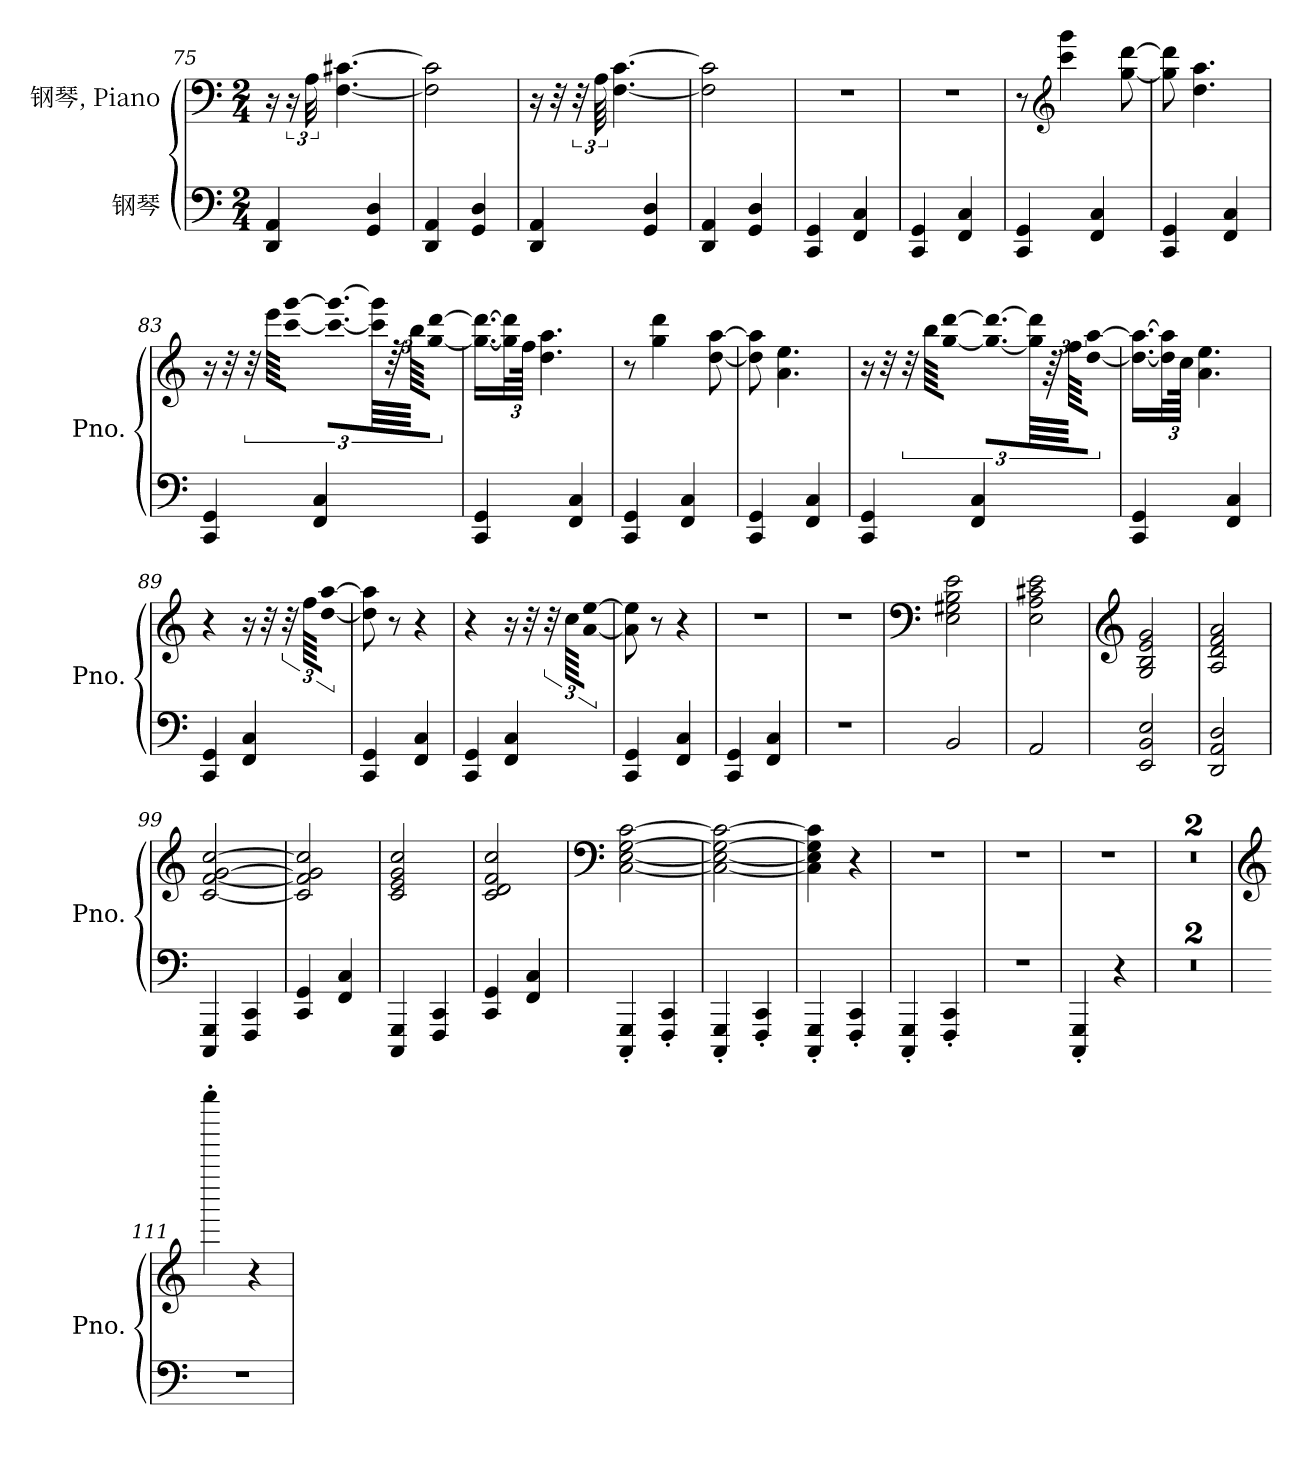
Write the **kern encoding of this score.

**kern	**kern
*part2	*part1
*staff2	*staff1
*I"钢琴	*I"钢琴, Piano
*	*I'Pno.
*clefF4	*clefF4
*k[]	*k[]
*M2/4	*M2/4
*MM67	*MM67
=75	=75
4DD/ 4AA/	16r
.	24r
.	48A\
.	[4.F\ [4.c#X\
4GG/ 4D/	.
=76	=76
*	*MM65
4DD/ 4AA/	2F\] 2c#\]
4GG/ 4D/	.
=77	=77
*	*MM63
4DD/ 4AA/	16r
.	32r
.	48r
.	96A\
.	[4.F\ [4.c\
4GG/ 4D/	.
=78	=78
*	*MM62
4DD/ 4AA/	2F\] 2c\]
4GG/ 4D/	.
=79	=79
*	*MM80
4CC/ 4GG/	2r
4FF/ 4C/	.
=80	=80
4CC/ 4GG/	2r
4FF/ 4C/	.
=81	=81
4CC/ 4GG/	8r
*	*clefG2
.	4ccc\ 4ggg\
4FF/ 4C/	.
.	[8gg\ [8ddd\
=82	=82
4CC/ 4GG/	8gg\] 8ddd\]
.	4.dd\ 4.aa\
4FF/ 4C/	.
!!LO:LB:g=z
=83	=83
4CC/ 4GG/	16r
.	32r
.	48r
.	96eee\KKKL
.	[8ccc\ [8ggg\J
4FF/ 4C/	16.ccc\_ 16.ggg\_LL
.	96ccc\] 96ggg\]JJkk
.	96r
.	96bb\KKKL
.	[8gg\ [8ddd\J
=84	=84
4CC/ 4GG/	16.gg\_ 16.ddd\_LL
*	*Xbrackettup
.	48gg\] 48ddd\]L
.	96ff\JJJk
.	4.dd\ 4.aa\
4FF/ 4C/	.
=85	=85
4CC/ 4GG/	8r
.	4gg\ 4ddd\
4FF/ 4C/	.
.	[8dd\ [8aa\
=86	=86
4CC/ 4GG/	8dd\] 8aa\]
.	4.a\ 4.ee\
4FF/ 4C/	.
=87	=87
4CC/ 4GG/	16r
.	32r
*	*brackettup
.	48r
.	96bb\KKKL
.	[8gg\ [8ddd\J
4FF/ 4C/	16.gg\_ 16.ddd\_LL
.	96gg\] 96ddd\]JJkk
.	96r
.	96ff\KKKL
.	[8dd\ [8aa\J
!!LO:LB:g=z
=88	=88
4CC/ 4GG/	16.dd\_ 16.aa\_LL
*	*Xbrackettup
.	48dd\] 48aa\]L
.	96cc\JJJk
.	4.a\ 4.ee\
4FF/ 4C/	.
=89	=89
4CC/ 4GG/	4r
4FF/ 4C/	16r
.	32r
*	*brackettup
.	48r
.	96ff\KKKL
.	[8dd\ [8aa\J
=90	=90
4CC/ 4GG/	8dd\] 8aa\]
.	8r
4FF/ 4C/	4r
=91	=91
4CC/ 4GG/	4r
4FF/ 4C/	16r
.	32r
.	48r
.	96cc\KKKL
.	[8a\ [8ee\J
=92	=92
4CC/ 4GG/	8a\] 8ee\]
.	8r
4FF/ 4C/	4r
=93	=93
4CC/ 4GG/	2r
4FF/ 4C/	.
=94	=94
2r	2r
=95	=95
*	*clefF4
2BB/	2E\ 2G#X\ 2B\ 2e\
=96	=96
2AA/	2E\ 2A\ 2c#X\ 2e\
!!LO:LB:g=z
=97	=97
*	*clefG2
2EE/ 2BB/ 2E/	2G/ 2B/ 2e/ 2g/
=98	=98
2DD/ 2AA/ 2D/	2A/ 2d/ 2f/ 2a/
=99	=99
4CCC/ 4GGG/	[2c/ [2f/ [2g/ [2cc/
4FFF/ 4CC/	.
=100	=100
4CC/ 4GG/	2c/] 2f/] 2g/] 2cc/]
4FF/ 4C/	.
=101	=101
*	*MM75
4CCC/ 4GGG/	2c/ 2e/ 2g/ 2cc/
4FFF/ 4CC/	.
=102	=102
*	*MM65
4CC/ 4GG/	2c/ 2d/ 2f/ 2cc/
4FF/ 4C/	.
=103	=103
*	*clefF4
*	*MM75
4CCC/' 4GGG/'	[2C\ [2E\ [2G\ [2c\
4FFF/' 4CC/'	.
=104	=104
4CCC/' 4GGG/'	2C\_ 2E\_ 2G\_ 2c\_
4FFF/' 4CC/'	.
=105	=105
*	*MM70
4CCC/' 4GGG/'	4C\] 4E\] 4G\] 4c\]
4FFF/' 4CC/'	4r
=106	=106
4CCC/' 4GGG/'	2r
4FFF/' 4CC/'	.
=107	=107
2r	2r
=108	=108
4CCC/' 4GGG/'	2r
4r	.
=109	=109
2r	2r
!!LO:LB:g=z
=110	=110
2r	2r
=111	=111
*	*clefG2
2r	4gggggg'\
.	4r
=	=
*-	*-
